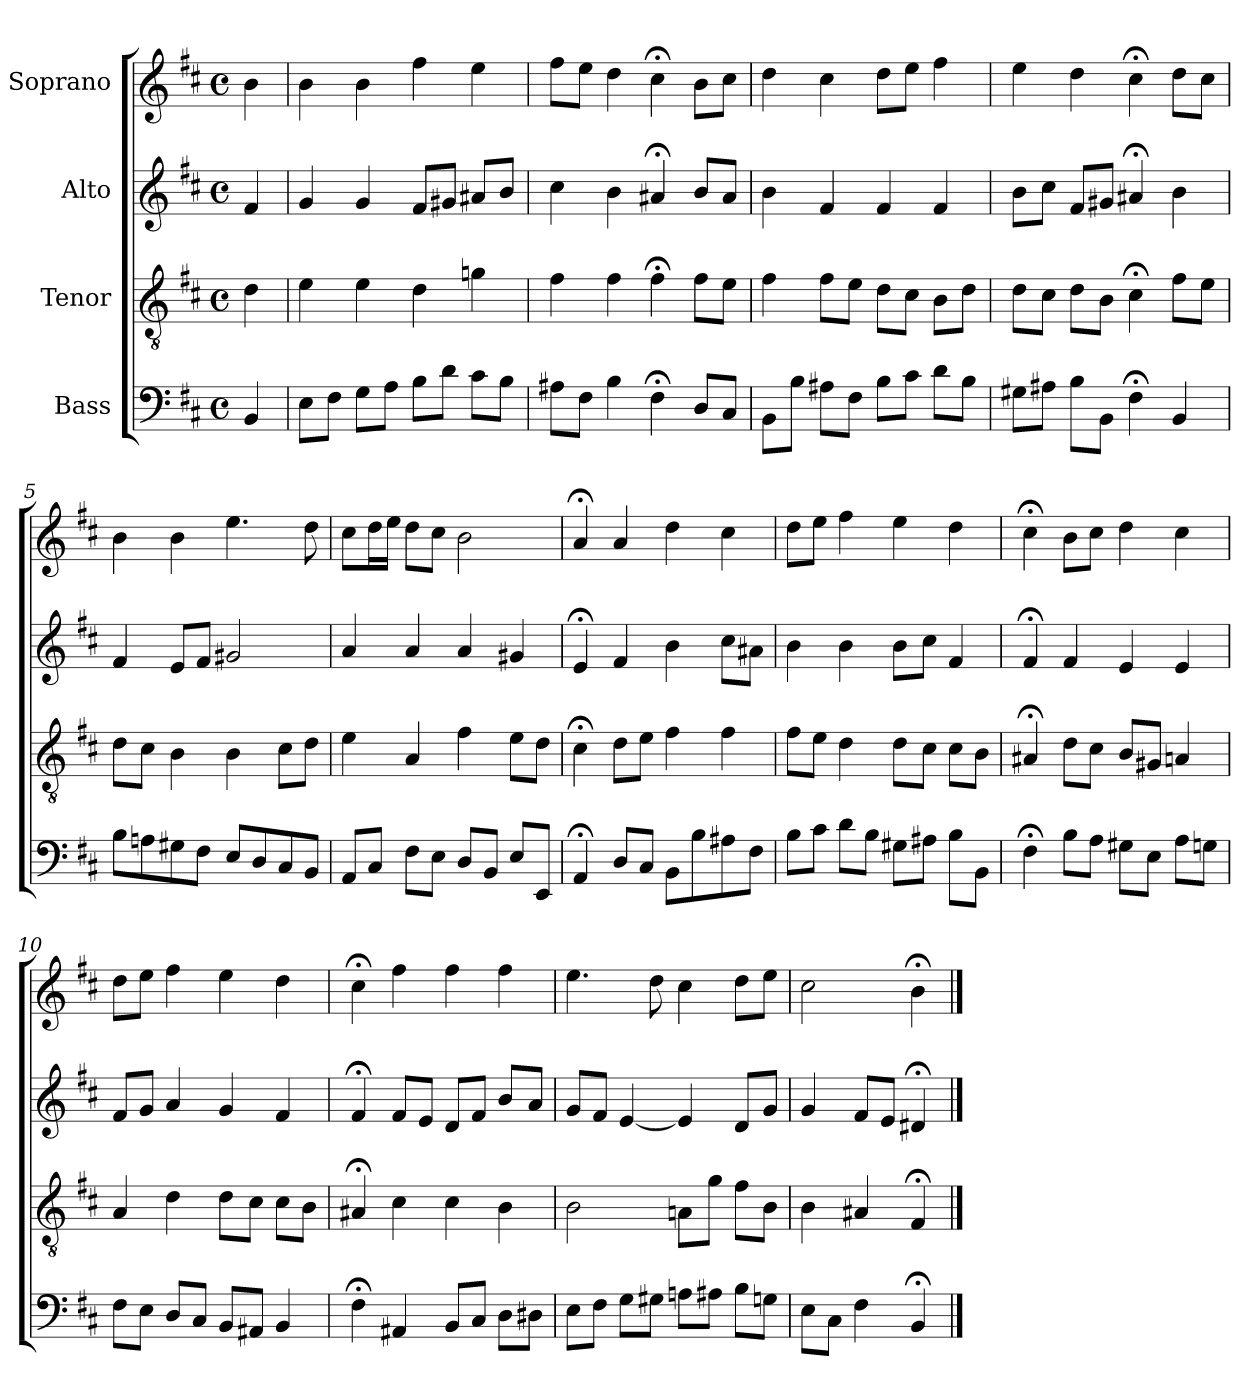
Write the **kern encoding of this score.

**kern	**kern	**kern	**kern
*part4	*part3	*part2	*part1
*staff4	*staff3	*staff2	*staff1
*I"Bass	*I"Tenor	*I"Alto	*I"Soprano
*clefF4	*clefGv2	*clefG2	*clefG2
*k[f#c#]	*k[f#c#]	*k[f#c#]	*k[f#c#]
*M4/4	*M4/4	*M4/4	*M4/4
*met(c)	*met(c)	*met(c)	*met(c)
=	=	=	=
4BB	4d	4f#	4b
=1	=1	=1	=1
8EL	4e	4g	4b
8F#J	.	.	.
8GL	4e	4g	4b
8AJ	.	.	.
8BL	4d	8f#L	4ff#
8dJ	.	8g#XJ	.
8c#L	4gn	8a#XL	4ee
8BJ	.	8bJ	.
=2	=2	=2	=2
8A#XL	4f#	4cc#	8ff#L
8F#J	.	.	8eeJ
4B	4f#	4b	4dd
4F#;<	4f#;<	4a#X;<	4cc#;<
8DL	8f#L	8bL	8bL
8C#J	8eJ	8a#J	8cc#J
=3	=3	=3	=3
8BBL	4f#	4b	4dd
8BJ	.	.	.
8A#XL	8f#L	4f#	4cc#
8F#J	8eJ	.	.
8BL	8dL	4f#	8ddL
8c#J	8c#J	.	8eeJ
8dL	8BL	4f#	4ff#
8BJ	8dJ	.	.
=4	=4	=4	=4
8G#XL	8dL	8bL	4ee
8A#XJ	8c#J	8cc#J	.
8BL	8dL	8f#L	4dd
8BBJ	8BJ	8g#XJ	.
4F#;<	4c#;<	4a#X;<	4cc#;<
4BB	8f#L	4b	8ddL
.	8eJ	.	8cc#J
=5	=5	=5	=5
8BL	8dL	4f#	4b
8An	8c#J	.	.
8G#X	4B	8eL	4b
8F#J	.	8f#J	.
8EL	4B	2g#X	4.ee
8D	.	.	.
8C#	8c#L	.	.
8BBJ	8dJ	.	8dd
=6	=6	=6	=6
8AAL	4e	4a	8cc#L
8C#J	.	.	16ddL
.	.	.	16eeJJ
8F#L	4A	4a	8ddL
8EJ	.	.	8cc#J
8DL	4f#	4a	2b
8BBJ	.	.	.
8EL	8eL	4g#X	.
8EEJ	8dJ	.	.
=7	=7	=7	=7
4AA;<	4c#;<	4e;<	4a;<
8DL	8dL	4f#	4a
8C#J	8eJ	.	.
8BBL	4f#	4b	4dd
8B	.	.	.
8A#X	4f#	8cc#L	4cc#
8F#J	.	8a#XJ	.
=8	=8	=8	=8
8BL	8f#L	4b	8ddL
8c#J	8eJ	.	8eeJ
8dL	4d	4b	4ff#
8BJ	.	.	.
8G#XL	8dL	8bL	4ee
8A#XJ	8c#J	8cc#J	.
8BL	8c#L	4f#	4dd
8BBJ	8BJ	.	.
=9	=9	=9	=9
4F#;<	4A#X;<	4f#;<	4cc#;<
8BL	8dL	4f#	8bL
8AJ	8c#J	.	8cc#J
8G#XL	8BL	4e	4dd
8EJ	8G#XJ	.	.
8AL	4An	4e	4cc#
8GnJ	.	.	.
=10	=10	=10	=10
8F#L	4A	8f#L	8ddL
8EJ	.	8gJ	8eeJ
8DL	4d	4a	4ff#
8C#J	.	.	.
8BBL	8dL	4g	4ee
8AA#XJ	8c#J	.	.
4BB	8c#L	4f#	4dd
.	8BJ	.	.
=11	=11	=11	=11
4F#;<	4A#X;<	4f#;<	4cc#;<
4AA#X	4c#	8f#L	4ff#
.	.	8eJ	.
8BBL	4c#	8dL	4ff#
8C#J	.	8f#J	.
8DL	4B	8bL	4ff#
8D#XJ	.	8aJ	.
=12	=12	=12	=12
8EL	2B	8gL	4.ee
8F#J	.	8f#J	.
8GL	.	[4e	.
8G#XJ	.	.	8dd
8AnL	8AnL	4e]	4cc#
8A#XJ	8gJ	.	.
8BL	8f#L	8dL	8ddL
8GnJ	8BJ	8gJ	8eeJ
=13	=13	=13	=13
8EL	4B	4g	2cc#
8C#J	.	.	.
4F#	4A#X	8f#L	.
.	.	8eJ	.
4BB;<	4F#;<	4d#X;<	4b;<
==	==	==	==
*-	*-	*-	*-
